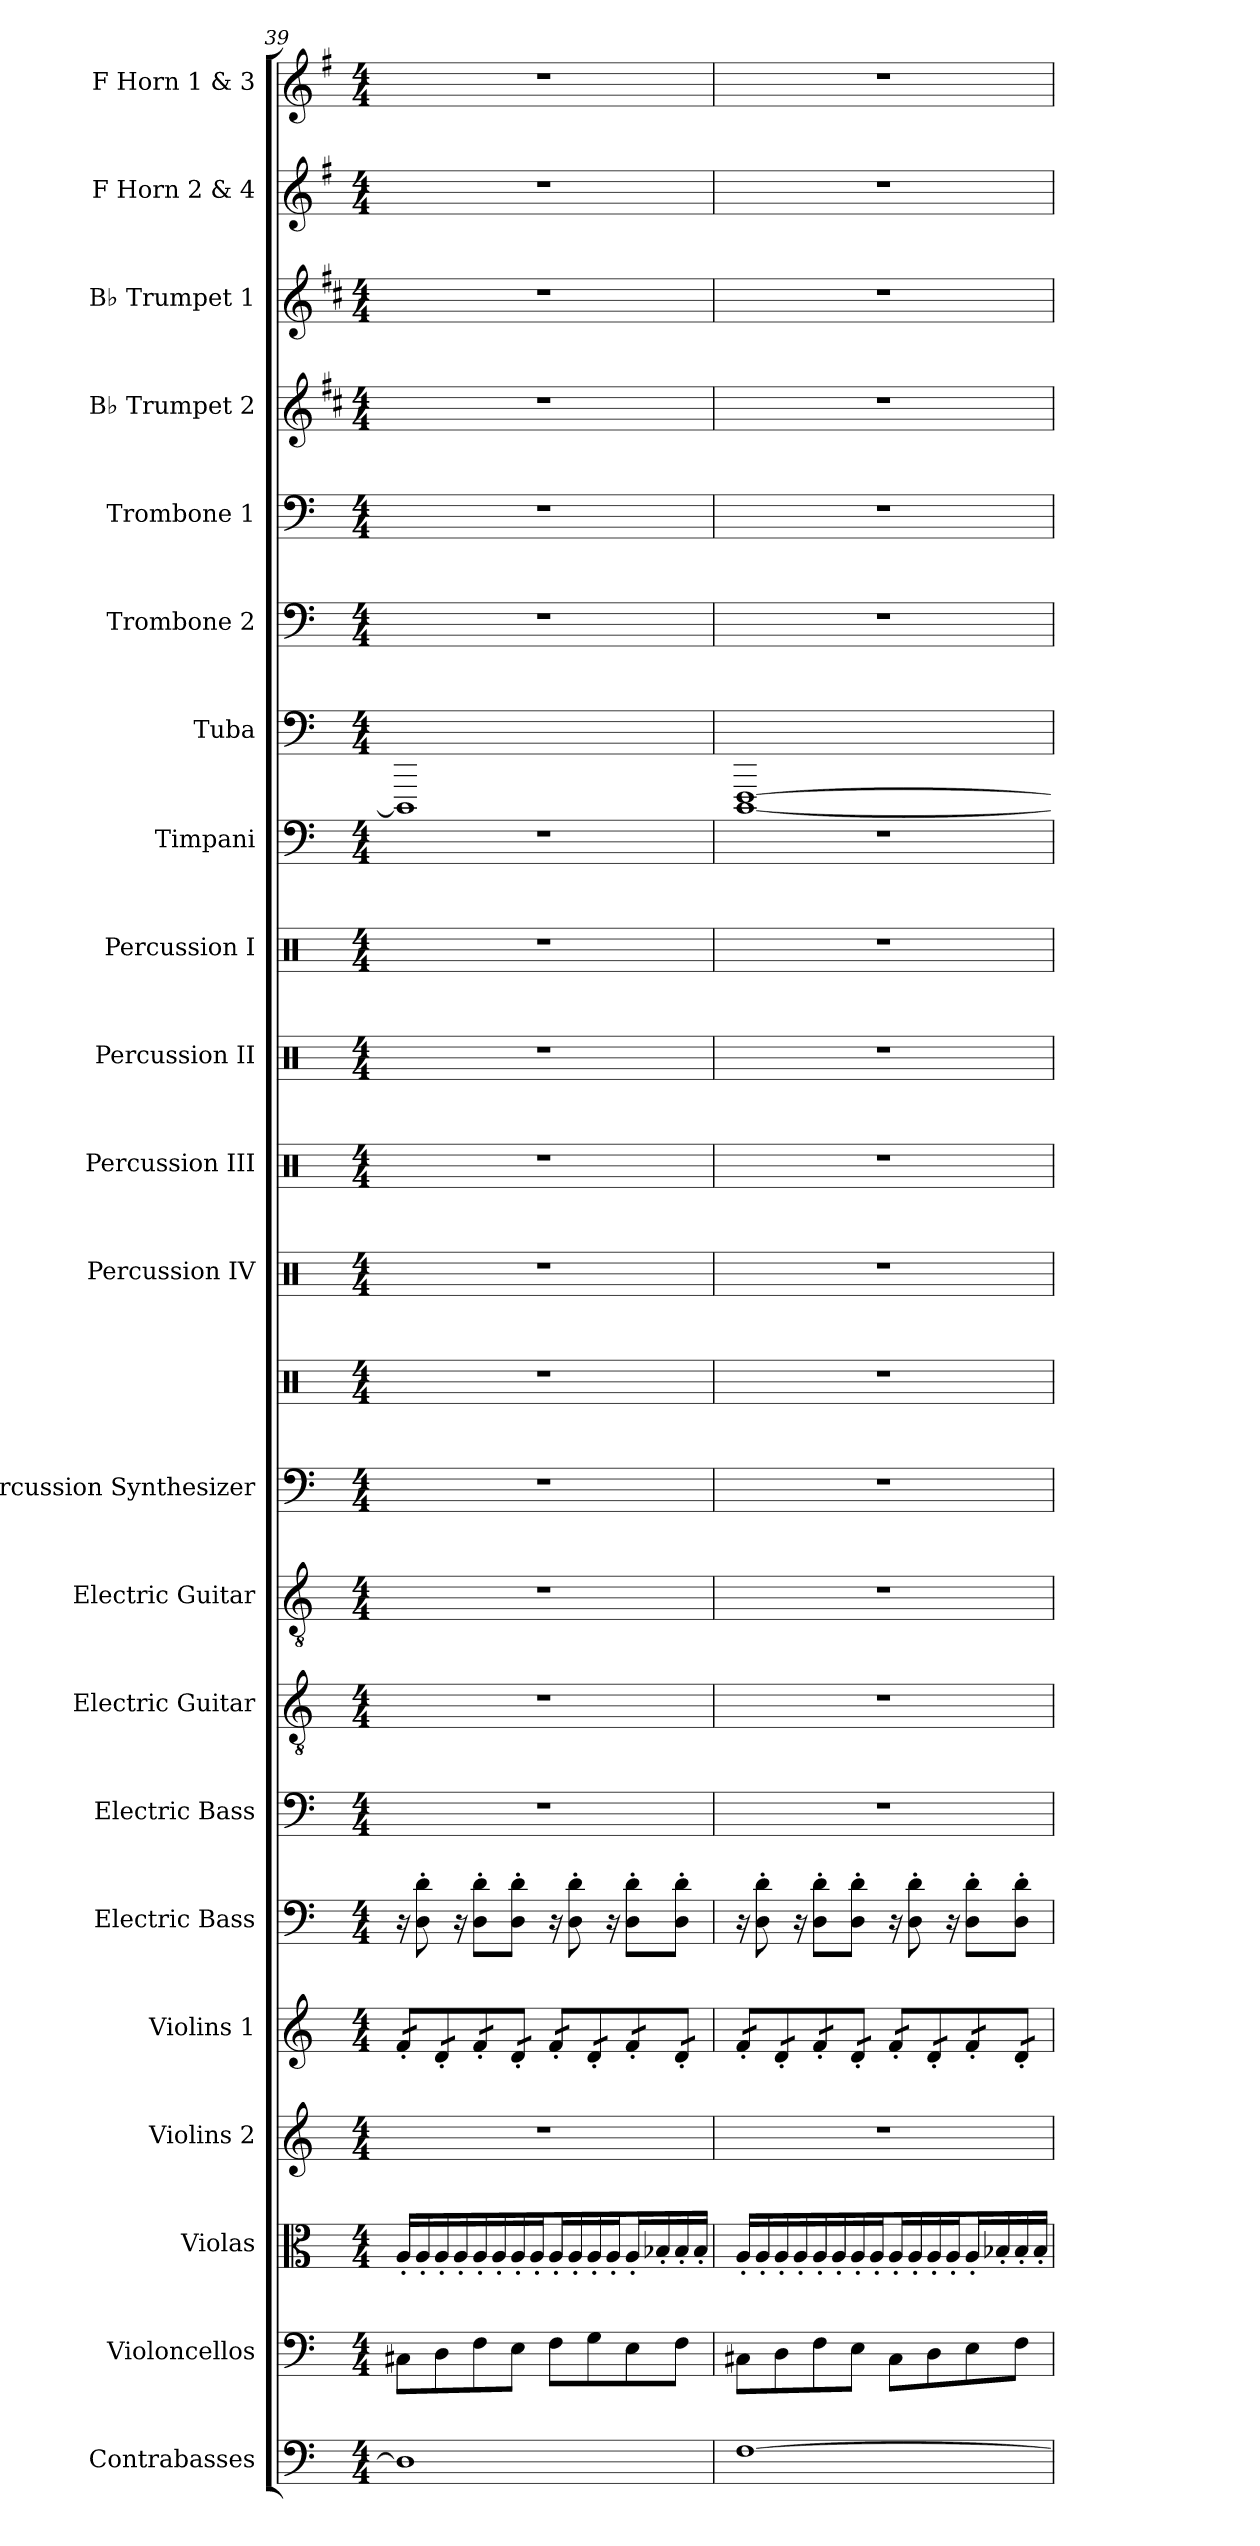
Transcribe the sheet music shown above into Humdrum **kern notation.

**kern	**kern	**kern	**kern	**kern	**kern	**kern	**kern	**kern	**kern	**kern	**kern	**kern	**kern	**kern	**kern	**kern	**kern	**kern	**kern	**kern	**kern	**kern
*part22	*part21	*part20	*part19	*part18	*part17	*part16	*part15	*part14	*part13	*part13	*part12	*part11	*part10	*part9	*part8	*part7	*part6	*part5	*part4	*part3	*part2	*part1
*staff23	*staff22	*staff21	*staff20	*staff19	*staff18	*staff17	*staff16	*staff15	*staff14	*staff13	*staff12	*staff11	*staff10	*staff9	*staff8	*staff7	*staff6	*staff5	*staff4	*staff3	*staff2	*staff1
*I"Contrabasses	*I"Violoncellos	*I"Violas	*I"Violins 2	*I"Violins 1	*I"Electric Bass	*I"Electric Bass	*I"Electric Guitar	*I"Electric Guitar	*I"Percussion Synthesizer	*	*I"Percussion IV	*I"Percussion III	*I"Percussion II	*I"Percussion I	*I"Timpani	*I"Tuba	*I"Trombone 2	*I"Trombone 1	*I"B♭ Trumpet 2	*I"B♭ Trumpet 1	*I"F Horn 2 &amp; 4	*I"F Horn 1 &amp; 3
*I'Cbs.	*I'Vcs.	*I'Vlas.	*I'Vlns. 2	*I'Vlns. 1	*I'El. B.	*I'El. B.	*I'El. Guit.	*I'El. Guit.	*I'Perc. Syn.	*	*I'Perc. IV	*I'Perc. III	*I'Perc. II	*I'Perc. I	*I'Timp.	*I'Tba.	*I'Tbn. 2	*I'Tbn. 1	*I'B♭ Tpt. 2	*I'B♭ Tpt. 1	*I'F Hn. 2 4	*I'F Hn. 1 3
*clefF4	*clefF4	*clefC3	*clefG2	*clefG2	*clefF4	*clefF4	*clefGv2	*clefGv2	*clefF4	*clefX	*clefX	*clefX	*clefX	*clefX	*clefF4	*clefF4	*clefF4	*clefF4	*clefG2	*clefG2	*clefG2	*clefG2
*ITrd7c12	*	*	*	*	*ITrd7c12	*ITrd7c12	*	*	*	*	*	*	*	*	*	*	*	*	*ITrd1c2	*ITrd1c2	*ITrd4c7	*ITrd4c7
*k[]	*k[]	*k[]	*k[]	*k[]	*k[]	*k[]	*k[]	*k[]	*k[]	*k[]	*k[]	*k[]	*k[]	*k[]	*k[]	*k[]	*k[]	*k[]	*k[]	*k[]	*k[]	*k[]
*M4/4	*M4/4	*M4/4	*M4/4	*M4/4	*M4/4	*M4/4	*M4/4	*M4/4	*M4/4	*M4/4	*M4/4	*M4/4	*M4/4	*M4/4	*M4/4	*M4/4	*M4/4	*M4/4	*M4/4	*M4/4	*M4/4	*M4/4
=39	=39	=39	=39	=39	=39	=39	=39	=39	=39	=39	=39	=39	=39	=39	=39	=39	=39	=39	=39	=39	=39	=39
*	*	*tremolo	*	*	*	*	*	*	*	*	*	*	*	*	*	*	*	*	*	*	*	*
*	*	*	*	*tremolo	*	*	*	*	*	*	*	*	*	*	*	*	*	*	*	*	*	*
1DD]	8C#X\L	16A'/LL	1r	16f'/LL	16r	1r	1r	1r	1r	1r	1r	1r	1r	1r	1r	1DDD]	1r	1r	1r	1r	1r	1r
.	.	16A'/	.	16f'/	8DD\' 8D\'	.	.	.	.	.	.	.	.	.	.	.	.	.	.	.	.	.
.	8D\	16A'/	.	16d'/	.	.	.	.	.	.	.	.	.	.	.	.	.	.	.	.	.	.
.	.	16A'/	.	16d'/	16r	.	.	.	.	.	.	.	.	.	.	.	.	.	.	.	.	.
.	8F\	16A'/	.	16f'/	8DD\' 8D\'L	.	.	.	.	.	.	.	.	.	.	.	.	.	.	.	.	.
.	.	16A'/	.	16f'/	.	.	.	.	.	.	.	.	.	.	.	.	.	.	.	.	.	.
.	8E\J	16A'/	.	16d'/	8DD\' 8D\'J	.	.	.	.	.	.	.	.	.	.	.	.	.	.	.	.	.
.	.	16A'/JJ	.	16d'/JJ	.	.	.	.	.	.	.	.	.	.	.	.	.	.	.	.	.	.
.	8F\L	16A'/LL	.	16f'/LL	16r	.	.	.	.	.	.	.	.	.	.	.	.	.	.	.	.	.
.	.	16A'/	.	16f'/	8DD\' 8D\'	.	.	.	.	.	.	.	.	.	.	.	.	.	.	.	.	.
.	8G\	16A'/	.	16d'/	.	.	.	.	.	.	.	.	.	.	.	.	.	.	.	.	.	.
.	.	16A'/JJ	.	16d'/	16r	.	.	.	.	.	.	.	.	.	.	.	.	.	.	.	.	.
*	*	*Xtremolo	*	*	*	*	*	*	*	*	*	*	*	*	*	*	*	*	*	*	*	*
.	8E\	16A'/LL	.	16f'/	8DD\' 8D\'L	.	.	.	.	.	.	.	.	.	.	.	.	.	.	.	.	.
.	.	16B-X'/J	.	16f'/	.	.	.	.	.	.	.	.	.	.	.	.	.	.	.	.	.	.
*	*	*tremolo	*	*	*	*	*	*	*	*	*	*	*	*	*	*	*	*	*	*	*	*
.	8F\J	16B-'/	.	16d'/	8DD\' 8D\'J	.	.	.	.	.	.	.	.	.	.	.	.	.	.	.	.	.
.	.	16B-'/JJ	.	16d'/JJ	.	.	.	.	.	.	.	.	.	.	.	.	.	.	.	.	.	.
=40	=40	=40	=40	=40	=40	=40	=40	=40	=40	=40	=40	=40	=40	=40	=40	=40	=40	=40	=40	=40	=40	=40
[1FF	8C#X\L	16A'/LL	1r	16f'/LL	16r	1r	1r	1r	1r	1r	1r	1r	1r	1r	1r	[1DDD [1FFF	1r	1r	1r	1r	1r	1r
.	.	16A'/	.	16f'/	8DD\' 8D\'	.	.	.	.	.	.	.	.	.	.	.	.	.	.	.	.	.
.	8D\	16A'/	.	16d'/	.	.	.	.	.	.	.	.	.	.	.	.	.	.	.	.	.	.
.	.	16A'/	.	16d'/	16r	.	.	.	.	.	.	.	.	.	.	.	.	.	.	.	.	.
.	8F\	16A'/	.	16f'/	8DD\' 8D\'L	.	.	.	.	.	.	.	.	.	.	.	.	.	.	.	.	.
.	.	16A'/	.	16f'/	.	.	.	.	.	.	.	.	.	.	.	.	.	.	.	.	.	.
.	8E\J	16A'/	.	16d'/	8DD\' 8D\'J	.	.	.	.	.	.	.	.	.	.	.	.	.	.	.	.	.
.	.	16A'/JJ	.	16d'/JJ	.	.	.	.	.	.	.	.	.	.	.	.	.	.	.	.	.	.
.	8C#\L	16A'/LL	.	16f'/LL	16r	.	.	.	.	.	.	.	.	.	.	.	.	.	.	.	.	.
.	.	16A'/	.	16f'/	8DD\' 8D\'	.	.	.	.	.	.	.	.	.	.	.	.	.	.	.	.	.
.	8D\	16A'/	.	16d'/	.	.	.	.	.	.	.	.	.	.	.	.	.	.	.	.	.	.
.	.	16A'/JJ	.	16d'/	16r	.	.	.	.	.	.	.	.	.	.	.	.	.	.	.	.	.
*	*	*Xtremolo	*	*	*	*	*	*	*	*	*	*	*	*	*	*	*	*	*	*	*	*
.	8E\	16A'/LL	.	16f'/	8DD\' 8D\'L	.	.	.	.	.	.	.	.	.	.	.	.	.	.	.	.	.
.	.	16B-X'/J	.	16f'/	.	.	.	.	.	.	.	.	.	.	.	.	.	.	.	.	.	.
*	*	*tremolo	*	*	*	*	*	*	*	*	*	*	*	*	*	*	*	*	*	*	*	*
.	8F\J	16B-'/	.	16d'/	8DD\' 8D\'J	.	.	.	.	.	.	.	.	.	.	.	.	.	.	.	.	.
.	.	16B-'/JJ	.	16d'/JJ	.	.	.	.	.	.	.	.	.	.	.	.	.	.	.	.	.	.
*	*	*	*	*Xtremolo	*	*	*	*	*	*	*	*	*	*	*	*	*	*	*	*	*	*
*	*	*Xtremolo	*	*	*	*	*	*	*	*	*	*	*	*	*	*	*	*	*	*	*	*
=	=	=	=	=	=	=	=	=	=	=	=	=	=	=	=	=	=	=	=	=	=	=
*-	*-	*-	*-	*-	*-	*-	*-	*-	*-	*-	*-	*-	*-	*-	*-	*-	*-	*-	*-	*-	*-	*-
